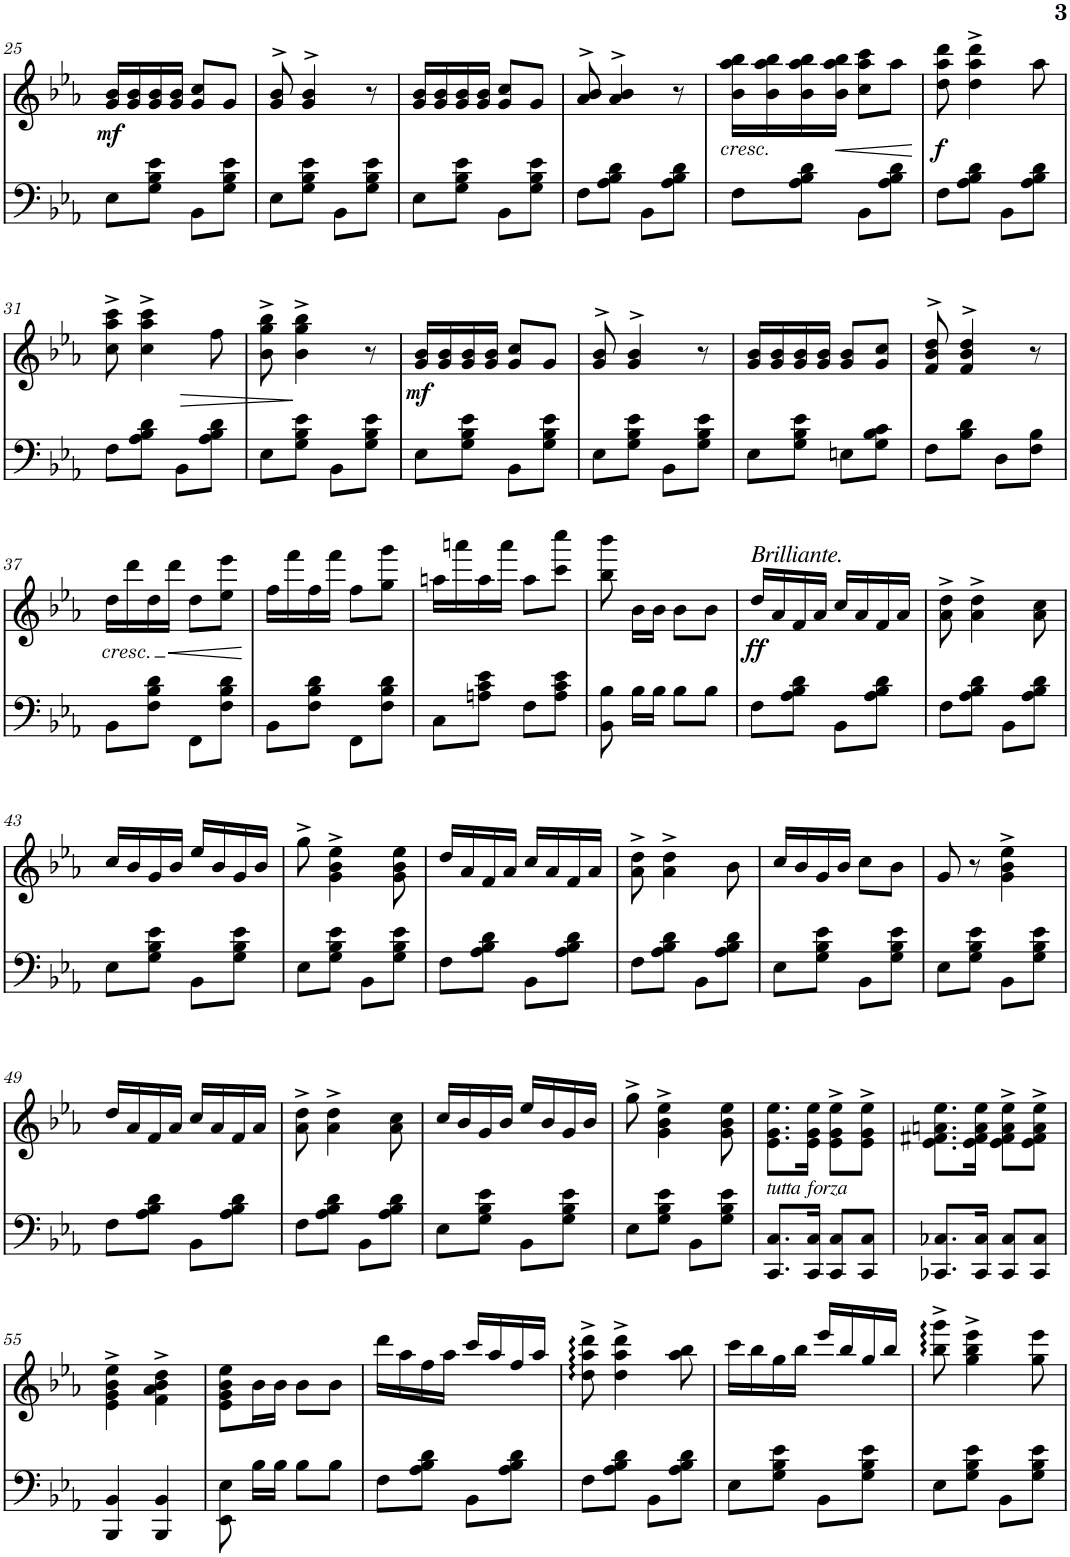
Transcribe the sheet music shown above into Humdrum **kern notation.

**kern	**kern	**dynam
*part2	*part1	*part1
*staff2	*staff1	*staff1
*I"Piano	*I"Piano	*
*I'Pno	*I'Pno	*
!!LO:PB:g=z
*clefF4	*clefG2	*
*k[b-e-a-]	*k[b-e-a-]	*
*E-:	*E-:	*
*M2/4	*M2/4	*
=25	=25	=25
!	!	!LO:DY:b
8E-\L	16g/ 16b-/LL	mf
.	16g/ 16b-/	.
8G\ 8B-\ 8e-\J	16g/ 16b-/	.
.	16g/ 16b-/JJ	.
8BB-\L	8g/ 8cc/L	.
8G\ 8B-\ 8e-\J	8g/J	.
=26	=26	=26
8E-\L	8g/^> 8b-/^>	.
8G\ 8B-\ 8e-\J	4g/^> 4b-/^>	.
8BB-\L	.	.
8G\ 8B-\ 8e-\J	8r	.
=27	=27	=27
8E-\L	16g/ 16b-/LL	.
.	16g/ 16b-/	.
8G\ 8B-\ 8e-\J	16g/ 16b-/	.
.	16g/ 16b-/JJ	.
8BB-\L	8g/ 8cc/L	.
8G\ 8B-\ 8e-\J	8g/J	.
=28	=28	=28
8F\L	8a-/^> 8b-/^>	.
8A-\ 8B-\ 8d\J	4a-/^> 4b-/^>	.
8BB-\L	.	.
8A-\ 8B-\ 8d\J	8r	.
=29	=29	=29
!	!LO:TX:b:i:t=cresc.	!
8F\L	16b-\ 16aa-\ 16bb-\LL	.
.	16b-\ 16aa-\ 16bb-\	.
8A-\ 8B-\ 8d\J	16b-\ 16aa-\ 16bb-\	.
!	!	!LO:HP:b
.	16b-\ 16aa-\ 16bb-\JJ	<
8BB-\L	8cc\ 8aa-\ 8ccc\L	.
8A-\ 8B-\ 8d\J	8aa-\J	.
.	.	[
=30	=30	=30
!	!	!LO:DY:b
8F\L	8dd\ 8aa-\ 8ddd\	f
8A-\ 8B-\ 8d\J	4dd\^ 4aa-\^ 4ddd\^	.
8BB-\L	.	.
8A-\ 8B-\ 8d\J	8aa-\	.
!!LO:LB:g=z
=31	=31	=31
8F\L	8cc\^ 8aa-\^ 8ccc\^	.
8A-\ 8B-\ 8d\J	4cc\^ 4aa-\^ 4ccc\^	.
8BB-\L	.	.
!	!	!LO:HP:b
8A-\ 8B-\ 8d\J	8ff\	>
=32	=32	=32
8E-\L	8b-\^ 8gg\^ 8bb-\^	.
8G\ 8B-\ 8e-\J	4b-\^ 4gg\^ 4bb-\^	]
8BB-\L	.	.
8G\ 8B-\ 8e-\J	8r	.
=33	=33	=33
!	!	!LO:DY:b
8E-\L	16g/ 16b-/LL	mf
.	16g/ 16b-/	.
8G\ 8B-\ 8e-\J	16g/ 16b-/	.
.	16g/ 16b-/JJ	.
8BB-\L	8g/ 8cc/L	.
8G\ 8B-\ 8e-\J	8g/J	.
=34	=34	=34
8E-\L	8g/^> 8b-/^>	.
8G\ 8B-\ 8e-\J	4g/^> 4b-/^>	.
8BB-\L	.	.
8G\ 8B-\ 8e-\J	8r	.
=35	=35	=35
8E-\L	16g/ 16b-/LL	.
.	16g/ 16b-/	.
8G\ 8B-\ 8e-\J	16g/ 16b-/	.
.	16g/ 16b-/JJ	.
8En\L	8g/ 8b-/L	.
8G\ 8B-\ 8c\J	8g/ 8cc/J	.
=36	=36	=36
8F\L	8f/^> 8b-/^> 8dd/^>	.
8B-\ 8d\J	4f/^> 4b-/^> 4dd/^>	.
8D\L	.	.
8F\ 8B-\J	8r	.
!!LO:LB:g=z
=37	=37	=37
!	!LO:TX:b:i:t=cresc.	!
8BB-\L	16dd\LL	.
.	16ddd\	.
8F\ 8B-\ 8d\J	16dd\	.
!	!	!LO:HP:b
.	16ddd\JJ	<
8FF\L	8dd\L	.
8F\ 8B-\ 8d\J	8ee-\ 8eee-\J	.
.	.	[
=38	=38	=38
8BB-\L	16ff\LL	.
.	16fff\	.
8F\ 8B-\ 8d\J	16ff\	.
.	16fff\JJ	.
8FF\L	8ff\L	.
8F\ 8B-\ 8d\J	8gg\ 8ggg\J	.
=39	=39	=39
8C\L	16aan\LL	.
.	16aaan\	.
8An\ 8c\ 8e-\J	16aa\	.
.	16aaa\JJ	.
8F\L	8aa\L	.
8A\ 8c\ 8e-\J	8ccc\ 8cccc\J	.
=40	=40	=40
8BB-\ 8B-\	8bb-\ 8bbb-\	.
16B-\LL	16b-\LL	.
16B-\JJ	16b-\JJ	.
8B-\L	8b-\L	.
8B-\J	8b-\J	.
=41	=41	=41
!	!LO:TX:a:i:t=Brilliante.	!
!	!	!LO:DY:b
8F\L	16dd/LL	ff
.	16a-/	.
8A-\ 8B-\ 8d\J	16f/	.
.	16a-/JJ	.
8BB-\L	16cc/LL	.
.	16a-/	.
8A-\ 8B-\ 8d\J	16f/	.
.	16a-/JJ	.
=42	=42	=42
8F\L	8a-\^ 8dd\^	.
8A-\ 8B-\ 8d\J	4a-\^ 4dd\^	.
8BB-\L	.	.
8A-\ 8B-\ 8d\J	8a-\ 8cc\	.
!!LO:LB:g=z
=43	=43	=43
8E-\L	16cc/LL	.
.	16b-/	.
8G\ 8B-\ 8e-\J	16g/	.
.	16b-/JJ	.
8BB-\L	16ee-/LL	.
.	16b-/	.
8G\ 8B-\ 8e-\J	16g/	.
.	16b-/JJ	.
=44	=44	=44
8E-\L	8gg^\	.
8G\ 8B-\ 8e-\J	4g\^ 4b-\^ 4ee-\^	.
8BB-\L	.	.
8G\ 8B-\ 8e-\J	8g\ 8b-\ 8ee-\	.
=45	=45	=45
8F\L	16dd/LL	.
.	16a-/	.
8A-\ 8B-\ 8d\J	16f/	.
.	16a-/JJ	.
8BB-\L	16cc/LL	.
.	16a-/	.
8A-\ 8B-\ 8d\J	16f/	.
.	16a-/JJ	.
=46	=46	=46
8F\L	8a-\^ 8dd\^	.
8A-\ 8B-\ 8d\J	4a-\^ 4dd\^	.
8BB-\L	.	.
8A-\ 8B-\ 8d\J	8b-\	.
=47	=47	=47
8E-\L	16cc/LL	.
.	16b-/	.
8G\ 8B-\ 8e-\J	16g/	.
.	16b-/JJ	.
8BB-\L	8cc\L	.
8G\ 8B-\ 8e-\J	8b-\J	.
=48	=48	=48
8E-\L	8g/	.
8G\ 8B-\ 8e-\J	8r	.
8BB-\L	4g\^ 4b-\^ 4ee-\^	.
8G\ 8B-\ 8e-\J	.	.
!!LO:LB:g=z
=49	=49	=49
8F\L	16dd/LL	.
.	16a-/	.
8A-\ 8B-\ 8d\J	16f/	.
.	16a-/JJ	.
8BB-\L	16cc/LL	.
.	16a-/	.
8A-\ 8B-\ 8d\J	16f/	.
.	16a-/JJ	.
=50	=50	=50
8F\L	8a-\^ 8dd\^	.
8A-\ 8B-\ 8d\J	4a-\^ 4dd\^	.
8BB-\L	.	.
8A-\ 8B-\ 8d\J	8a-\ 8cc\	.
=51	=51	=51
8E-\L	16cc/LL	.
.	16b-/	.
8G\ 8B-\ 8e-\J	16g/	.
.	16b-/JJ	.
8BB-\L	16ee-/LL	.
.	16b-/	.
8G\ 8B-\ 8e-\J	16g/	.
.	16b-/JJ	.
=52	=52	=52
8E-\L	8gg^\	.
8G\ 8B-\ 8e-\J	4g\^ 4b-\^ 4ee-\^	.
8BB-\L	.	.
8G\ 8B-\ 8e-\J	8g\ 8b-\ 8ee-\	.
=53	=53	=53
!	!LO:TX:b:i:t=tutta forza	!
8.CC/ 8.C/L	8.e-\ 8.g\ 8.ee-\L	.
16CC/ 16C/Jk	16e-\ 16g\ 16ee-\Jk	.
8CC/ 8C/L	8e-\^ 8g\^ 8ee-\^L	.
8CC/ 8C/J	8e-\^ 8g\^ 8ee-\^J	.
=54	=54	=54
8.CC-X/ 8.C-X/L	8.e-\ 8.f#X\ 8.an\ 8.ee-\L	.
16CC-/ 16C-/Jk	16e-\ 16f#\ 16a\ 16ee-\Jk	.
8CC-/ 8C-/L	8e-\^ 8f#\^ 8a\^ 8ee-\^L	.
8CC-/ 8C-/J	8e-\^ 8f#\^ 8a\^ 8ee-\^J	.
!!LO:LB:g=z
=55	=55	=55
4BBB-/ 4BB-/	4e-\^ 4g\^ 4b-\^ 4ee-\^	.
4BBB-/ 4BB-/	4f\^ 4a-\^ 4b-\^ 4dd\^	.
=56	=56	=56
8EE-\ 8E-\	8e-\ 8g\ 8b-\ 8ee-\L	.
16B-\LL	16b-\L	.
16B-\JJ	16b-\JJ	.
8B-\L	8b-\L	.
8B-\J	8b-\J	.
=57	=57	=57
8F\L	16ddd\LL	.
.	16aa-\	.
8A-\ 8B-\ 8d\J	16ff\	.
.	16aa-\JJ	.
8BB-\L	16ccc/LL	.
.	16aa-/	.
8A-\ 8B-\ 8d\J	16ff/	.
.	16aa-/JJ	.
=58	=58	=58
8F\L	8dd\^ 8aa-\^ 8ddd\^	.
8A-\ 8B-\ 8d\J	4dd\^ 4aa-\^ 4ddd\^	.
8BB-\L	.	.
8A-\ 8B-\ 8d\J	8aa-\ 8bb-\	.
=59	=59	=59
8E-\L	16ccc\LL	.
.	16bb-\	.
8G\ 8B-\ 8e-\J	16gg\	.
.	16bb-\JJ	.
8BB-\L	16eee-/LL	.
.	16bb-/	.
8G\ 8B-\ 8e-\J	16gg/	.
.	16bb-/JJ	.
=60	=60	=60
8E-\L	8bb-\^ 8ggg\^	.
8G\ 8B-\ 8e-\J	4gg\^ 4bb-\^ 4eee-\^	.
8BB-\L	.	.
8G\ 8B-\ 8e-\J	8gg\ 8eee-\	.
=	=	=
*-	*-	*-
